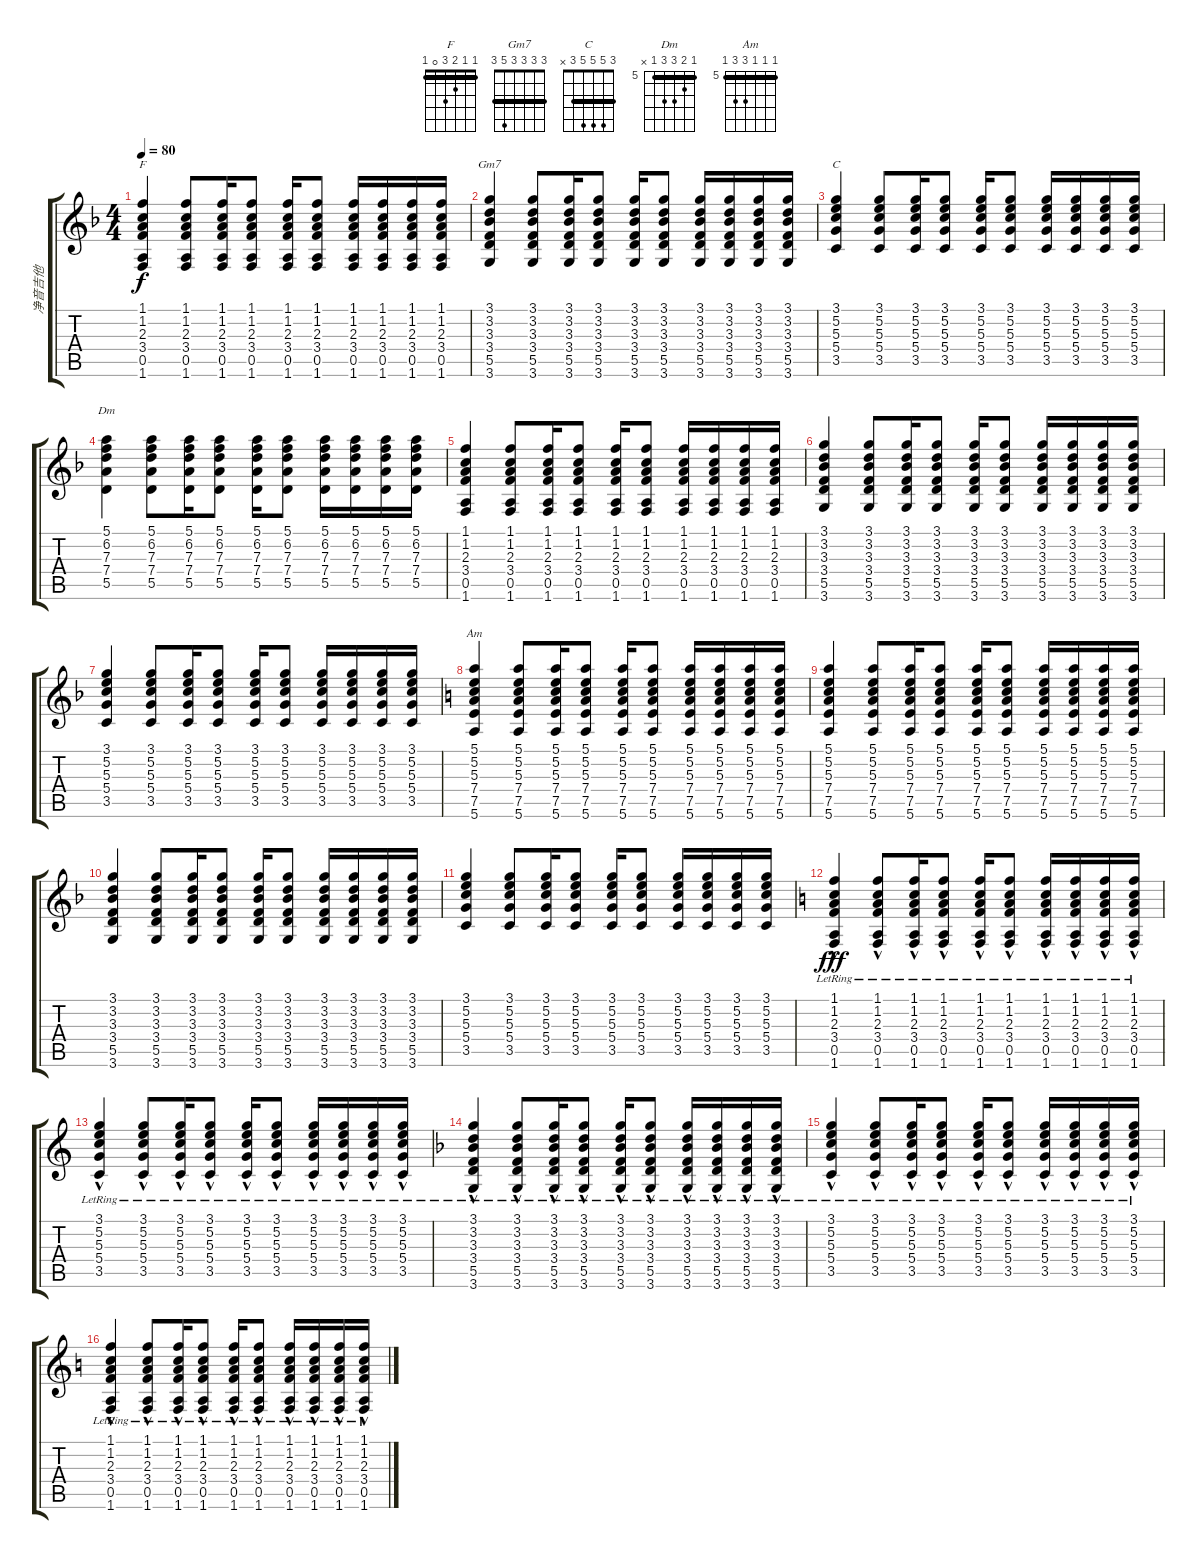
\track ("净音吉他" "净音吉他") {instrument acousticguitarsteel}
\staff {score tabs}
\tuning (E4 B3 G3 D3 A2 E2) {hide}
\chord ("F" 1 1 2 3 0 1) {barre 1}
\chord ("Gm7" 3 3 3 3 5 3) {barre 3}
\chord ("C" 3 5 5 5 3 x) {barre 3}
\chord ("Dm" 5 6 7 7 5 x) {firstfret 5 barre 5}
\chord ("Am" 5 5 5 7 7 5) {firstfret 5 barre 5}
\ts (4 4)
\tempo 80
\clef g2
\ks f
(1.1 1.2 2.3 3.4 0.5 1.6).4{ch "F" dy f} (1.1 1.2 2.3 3.4 0.5 1.6).8 (1.1 1.2 2.3 3.4 0.5 1.6).16 (1.1 1.2 2.3 3.4 0.5 1.6).8 (1.1 1.2 2.3 3.4 0.5 1.6).16 (1.1 1.2 2.3 3.4 0.5 1.6).8 (1.1 1.2 2.3 3.4 0.5 1.6).16 (1.1 1.2 2.3 3.4 0.5 1.6).16 (1.1 1.2 2.3 3.4 0.5 1.6).16 (1.1 1.2 2.3 3.4 0.5 1.6).16 |
(3.1 3.2 3.3 3.4 5.5 3.6).4{ch "Gm7"} (3.1 3.2 3.3 3.4 5.5 3.6).8 (3.1 3.2 3.3 3.4 5.5 3.6).16 (3.1 3.2 3.3 3.4 5.5 3.6).8 (3.1 3.2 3.3 3.4 5.5 3.6).16 (3.1 3.2 3.3 3.4 5.5 3.6).8 (3.1 3.2 3.3 3.4 5.5 3.6).16 (3.1 3.2 3.3 3.4 5.5 3.6).16 (3.1 3.2 3.3 3.4 5.5 3.6).16 (3.1 3.2 3.3 3.4 5.5 3.6).16 |
(3.1 5.2 5.3 5.4 3.5).4{ch "C"} (3.1 5.2 5.3 5.4 3.5).8 (3.1 5.2 5.3 5.4 3.5).16 (3.1 5.2 5.3 5.4 3.5).8 (3.1 5.2 5.3 5.4 3.5).16 (3.1 5.2 5.3 5.4 3.5).8 (3.1 5.2 5.3 5.4 3.5).16 (3.1 5.2 5.3 5.4 3.5).16 (3.1 5.2 5.3 5.4 3.5).16 (3.1 5.2 5.3 5.4 3.5).16 |
(5.1 6.2 7.3 7.4 5.5).4{ch "Dm"} (5.1 6.2 7.3 7.4 5.5).8 (5.1 6.2 7.3 7.4 5.5).16 (5.1 6.2 7.3 7.4 5.5).8 (5.1 6.2 7.3 7.4 5.5).16 (5.1 6.2 7.3 7.4 5.5).8 (5.1 6.2 7.3 7.4 5.5).16 (5.1 6.2 7.3 7.4 5.5).16 (5.1 6.2 7.3 7.4 5.5).16 (5.1 6.2 7.3 7.4 5.5).16 |
(1.1 1.2 2.3 3.4 0.5 1.6).4 (1.1 1.2 2.3 3.4 0.5 1.6).8 (1.1 1.2 2.3 3.4 0.5 1.6).16 (1.1 1.2 2.3 3.4 0.5 1.6).8 (1.1 1.2 2.3 3.4 0.5 1.6).16 (1.1 1.2 2.3 3.4 0.5 1.6).8 (1.1 1.2 2.3 3.4 0.5 1.6).16 (1.1 1.2 2.3 3.4 0.5 1.6).16 (1.1 1.2 2.3 3.4 0.5 1.6).16 (1.1 1.2 2.3 3.4 0.5 1.6).16 |
(3.1 3.2 3.3 3.4 5.5 3.6).4 (3.1 3.2 3.3 3.4 5.5 3.6).8 (3.1 3.2 3.3 3.4 5.5 3.6).16 (3.1 3.2 3.3 3.4 5.5 3.6).8 (3.1 3.2 3.3 3.4 5.5 3.6).16 (3.1 3.2 3.3 3.4 5.5 3.6).8 (3.1 3.2 3.3 3.4 5.5 3.6).16 (3.1 3.2 3.3 3.4 5.5 3.6).16 (3.1 3.2 3.3 3.4 5.5 3.6).16 (3.1 3.2 3.3 3.4 5.5 3.6).16 |
(3.1 5.2 5.3 5.4 3.5).4 (3.1 5.2 5.3 5.4 3.5).8 (3.1 5.2 5.3 5.4 3.5).16 (3.1 5.2 5.3 5.4 3.5).8 (3.1 5.2 5.3 5.4 3.5).16 (3.1 5.2 5.3 5.4 3.5).8 (3.1 5.2 5.3 5.4 3.5).16 (3.1 5.2 5.3 5.4 3.5).16 (3.1 5.2 5.3 5.4 3.5).16 (3.1 5.2 5.3 5.4 3.5).16 |
\ks c
(5.1 5.2 5.3 7.4 7.5 5.6).4{ch "Am"} (5.1 5.2 5.3 7.4 7.5 5.6).8 (5.1 5.2 5.3 7.4 7.5 5.6).16 (5.1 5.2 5.3 7.4 7.5 5.6).8 (5.1 5.2 5.3 7.4 7.5 5.6).16 (5.1 5.2 5.3 7.4 7.5 5.6).8 (5.1 5.2 5.3 7.4 7.5 5.6).16 (5.1 5.2 5.3 7.4 7.5 5.6).16 (5.1 5.2 5.3 7.4 7.5 5.6).16 (5.1 5.2 5.3 7.4 7.5 5.6).16 |
(5.1 5.2 5.3 7.4 7.5 5.6).4 (5.1 5.2 5.3 7.4 7.5 5.6).8 (5.1 5.2 5.3 7.4 7.5 5.6).16 (5.1 5.2 5.3 7.4 7.5 5.6).8 (5.1 5.2 5.3 7.4 7.5 5.6).16 (5.1 5.2 5.3 7.4 7.5 5.6).8 (5.1 5.2 5.3 7.4 7.5 5.6).16 (5.1 5.2 5.3 7.4 7.5 5.6).16 (5.1 5.2 5.3 7.4 7.5 5.6).16 (5.1 5.2 5.3 7.4 7.5 5.6).16 |
\ks f
(3.1 3.2 3.3 3.4 5.5 3.6).4 (3.1 3.2 3.3 3.4 5.5 3.6).8 (3.1 3.2 3.3 3.4 5.5 3.6).16 (3.1 3.2 3.3 3.4 5.5 3.6).8 (3.1 3.2 3.3 3.4 5.5 3.6).16 (3.1 3.2 3.3 3.4 5.5 3.6).8 (3.1 3.2 3.3 3.4 5.5 3.6).16 (3.1 3.2 3.3 3.4 5.5 3.6).16 (3.1 3.2 3.3 3.4 5.5 3.6).16 (3.1 3.2 3.3 3.4 5.5 3.6).16 |
(3.1 5.2 5.3 5.4 3.5).4 (3.1 5.2 5.3 5.4 3.5).8 (3.1 5.2 5.3 5.4 3.5).16 (3.1 5.2 5.3 5.4 3.5).8 (3.1 5.2 5.3 5.4 3.5).16 (3.1 5.2 5.3 5.4 3.5).8 (3.1 5.2 5.3 5.4 3.5).16 (3.1 5.2 5.3 5.4 3.5).16 (3.1 5.2 5.3 5.4 3.5).16 (3.1 5.2 5.3 5.4 3.5).16 |
\ks c
(1.1{hac lr} 1.2{hac lr} 2.3{hac lr} 3.4{hac lr} 0.5{hac lr} 1.6{hac lr}).4{dy fff} (1.1{hac lr} 1.2{hac lr} 2.3{hac lr} 3.4{hac lr} 0.5{hac lr} 1.6{hac lr}).8 (1.1{hac lr} 1.2{hac lr} 2.3{hac lr} 3.4{hac lr} 0.5{hac lr} 1.6{hac lr}).16 (1.1{hac lr} 1.2{hac lr} 2.3{hac lr} 3.4{hac lr} 0.5{hac lr} 1.6{hac lr}).8 (1.1{hac lr} 1.2{hac lr} 2.3{hac lr} 3.4{hac lr} 0.5{hac lr} 1.6{hac lr}).16 (1.1{hac lr} 1.2{hac lr} 2.3{hac lr} 3.4{hac lr} 0.5{hac lr} 1.6{hac lr}).8 (1.1{hac lr} 1.2{hac lr} 2.3{hac lr} 3.4{hac lr} 0.5{hac lr} 1.6{hac lr}).16 (1.1{hac lr} 1.2{hac lr} 2.3{hac lr} 3.4{hac lr} 0.5{hac lr} 1.6{hac lr}).16 (1.1{hac lr} 1.2{hac lr} 2.3{hac lr} 3.4{hac lr} 0.5{hac lr} 1.6{hac lr}).16 (1.1{hac lr} 1.2{hac lr} 2.3{hac lr} 3.4{hac lr} 0.5{hac lr} 1.6{hac lr}).16 |
(3.1{hac lr} 5.2{hac lr} 5.3{hac lr} 5.4{hac lr} 3.5{hac lr}).4 (3.1{hac lr} 5.2{hac lr} 5.3{hac lr} 5.4{hac lr} 3.5{hac lr}).8 (3.1{hac lr} 5.2{hac lr} 5.3{hac lr} 5.4{hac lr} 3.5{hac lr}).16 (3.1{hac lr} 5.2{hac lr} 5.3{hac lr} 5.4{hac lr} 3.5{hac lr}).8 (3.1{hac lr} 5.2{hac lr} 5.3{hac lr} 5.4{hac lr} 3.5{hac lr}).16 (3.1{hac lr} 5.2{hac lr} 5.3{hac lr} 5.4{hac lr} 3.5{hac lr}).8 (3.1{hac lr} 5.2{hac lr} 5.3{hac lr} 5.4{hac lr} 3.5{hac lr}).16 (3.1{hac lr} 5.2{hac lr} 5.3{hac lr} 5.4{hac lr} 3.5{hac lr}).16 (3.1{hac lr} 5.2{hac lr} 5.3{hac lr} 5.4{hac lr} 3.5{hac lr}).16 (3.1{hac lr} 5.2{hac lr} 5.3{hac lr} 5.4{hac lr} 3.5{hac lr}).16 |
\ks f
(3.1{hac lr} 3.2{hac lr} 3.3{hac lr} 3.4{hac lr} 5.5{hac lr} 3.6{hac lr}).4 (3.1{hac lr} 3.2{hac lr} 3.3{hac lr} 3.4{hac lr} 5.5{hac lr} 3.6{hac lr}).8 (3.1{hac lr} 3.2{hac lr} 3.3{hac lr} 3.4{hac lr} 5.5{hac lr} 3.6{hac lr}).16 (3.1{hac lr} 3.2{hac lr} 3.3{hac lr} 3.4{hac lr} 5.5{hac lr} 3.6{hac lr}).8 (3.1{hac lr} 3.2{hac lr} 3.3{hac lr} 3.4{hac lr} 5.5{hac lr} 3.6{hac lr}).16 (3.1{hac lr} 3.2{hac lr} 3.3{hac lr} 3.4{hac lr} 5.5{hac lr} 3.6{hac lr}).8 (3.1{hac lr} 3.2{hac lr} 3.3{hac lr} 3.4{hac lr} 5.5{hac lr} 3.6{hac lr}).16 (3.1{hac lr} 3.2{hac lr} 3.3{hac lr} 3.4{hac lr} 5.5{hac lr} 3.6{hac lr}).16 (3.1{hac lr} 3.2{hac lr} 3.3{hac lr} 3.4{hac lr} 5.5{hac lr} 3.6{hac lr}).16 (3.1{hac lr} 3.2{hac lr} 3.3{hac lr} 3.4{hac lr} 5.5{hac lr} 3.6{hac lr}).16 |
(3.1{hac lr} 5.2{hac lr} 5.3{hac lr} 5.4{hac lr} 3.5{hac lr}).4 (3.1{hac lr} 5.2{hac lr} 5.3{hac lr} 5.4{hac lr} 3.5{hac lr}).8 (3.1{hac lr} 5.2{hac lr} 5.3{hac lr} 5.4{hac lr} 3.5{hac lr}).16 (3.1{hac lr} 5.2{hac lr} 5.3{hac lr} 5.4{hac lr} 3.5{hac lr}).8 (3.1{hac lr} 5.2{hac lr} 5.3{hac lr} 5.4{hac lr} 3.5{hac lr}).16 (3.1{hac lr} 5.2{hac lr} 5.3{hac lr} 5.4{hac lr} 3.5{hac lr}).8 (3.1{hac lr} 5.2{hac lr} 5.3{hac lr} 5.4{hac lr} 3.5{hac lr}).16 (3.1{hac lr} 5.2{hac lr} 5.3{hac lr} 5.4{hac lr} 3.5{hac lr}).16 (3.1{hac lr} 5.2{hac lr} 5.3{hac lr} 5.4{hac lr} 3.5{hac lr}).16 (3.1{hac lr} 5.2{hac lr} 5.3{hac lr} 5.4{hac lr} 3.5{hac lr}).16 |
\ks c
(1.1{hac lr} 1.2{hac lr} 2.3{hac lr} 3.4{hac lr} 0.5{hac lr} 1.6{hac lr}).4 (1.1{hac lr} 1.2{hac lr} 2.3{hac lr} 3.4{hac lr} 0.5{hac lr} 1.6{hac lr}).8 (1.1{hac lr} 1.2{hac lr} 2.3{hac lr} 3.4{hac lr} 0.5{hac lr} 1.6{hac lr}).16 (1.1{hac lr} 1.2{hac lr} 2.3{hac lr} 3.4{hac lr} 0.5{hac lr} 1.6{hac lr}).8 (1.1{hac lr} 1.2{hac lr} 2.3{hac lr} 3.4{hac lr} 0.5{hac lr} 1.6{hac lr}).16 (1.1{hac lr} 1.2{hac lr} 2.3{hac lr} 3.4{hac lr} 0.5{hac lr} 1.6{hac lr}).8 (1.1{hac lr} 1.2{hac lr} 2.3{hac lr} 3.4{hac lr} 0.5{hac lr} 1.6{hac lr}).16 (1.1{hac lr} 1.2{hac lr} 2.3{hac lr} 3.4{hac lr} 0.5{hac lr} 1.6{hac lr}).16 (1.1{hac lr} 1.2{hac lr} 2.3{hac lr} 3.4{hac lr} 0.5{hac lr} 1.6{hac lr}).16 (1.1{hac lr} 1.2{hac lr} 2.3{hac lr} 3.4{hac lr} 0.5{hac lr} 1.6{hac lr}).16
